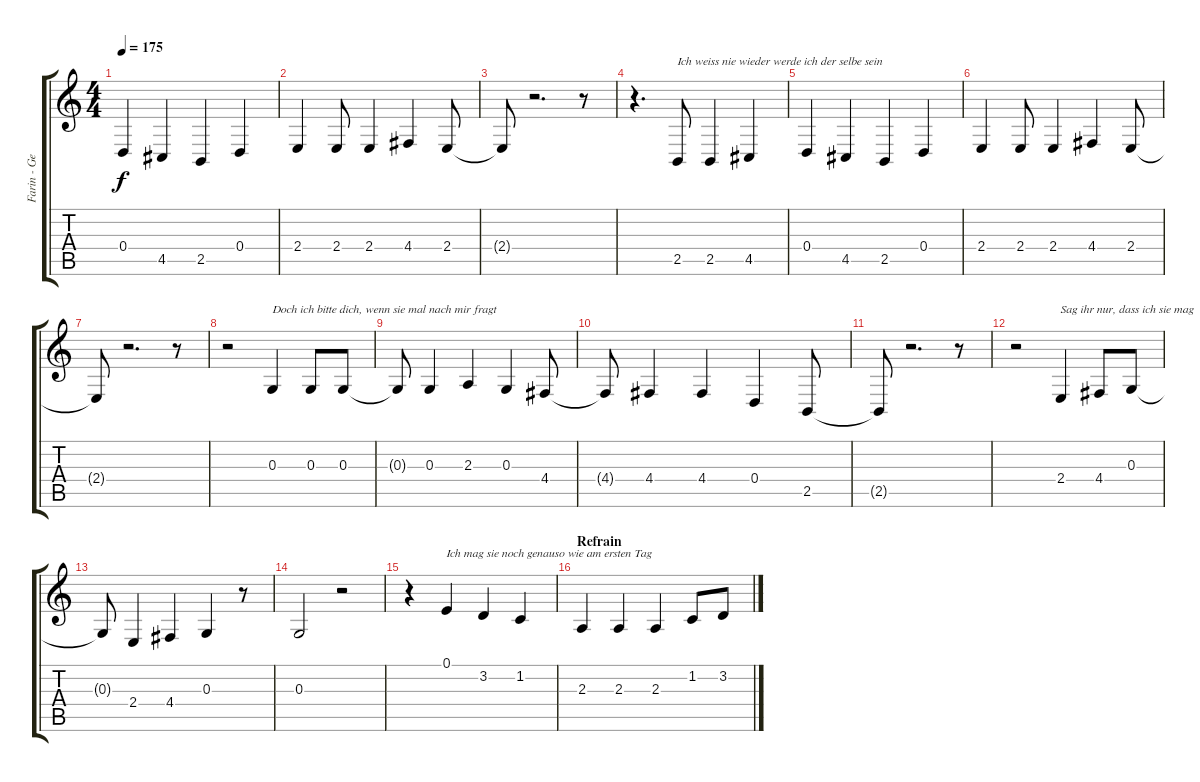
\track ("Farin - Gesang" "Farin - Ge") {instrument lead2sawtooth}
\staff {score tabs}
\tuning (E4 B3 G3 D3 A2 E2) {hide}
\ts (4 4)
\tempo 175
\clef g2
\ks c
0.4.4{dy f} 4.5.4 2.5.4 0.4.4 |
2.4.4 2.4.8 2.4.4 4.4.4 2.4.8 |
2.4{t}.8 r.2{d} r.8 |
r.4{d} 2.5.8{txt "Ich weiss nie wieder werde ich der selbe sein "} 2.5.4 4.5.4 |
0.4.4 4.5.4 2.5.4 0.4.4 |
2.4.4 2.4.8 2.4.4 4.4.4 2.4.8 |
2.4{t}.8 r.2{d} r.8 |
r.2 0.3.4{txt "Doch ich bitte dich, wenn sie mal nach mir fragt"} 0.3.8 0.3.8 |
0.3{t}.8 0.3.4 2.3.4 0.3.4 4.4.8 |
4.4{t}.8 4.4.4 4.4.4 0.4.4 2.5.8 |
2.5{t}.8 r.2{d} r.8 |
r.2 2.4.4{txt "Sag ihr nur, dass ich sie mag"} 4.4.8 0.3.8 |
0.3{t}.8 2.4.4 4.4.4 0.3.4 r.8 |
0.3.2 r.2 |
r.4 0.1.4{txt "Ich mag sie noch genauso wie am ersten Tag"} 3.2.4 1.2.4 |
\section ("" "Refrain")
2.3.4 2.3.4 2.3.4 1.2.8 3.2.8
